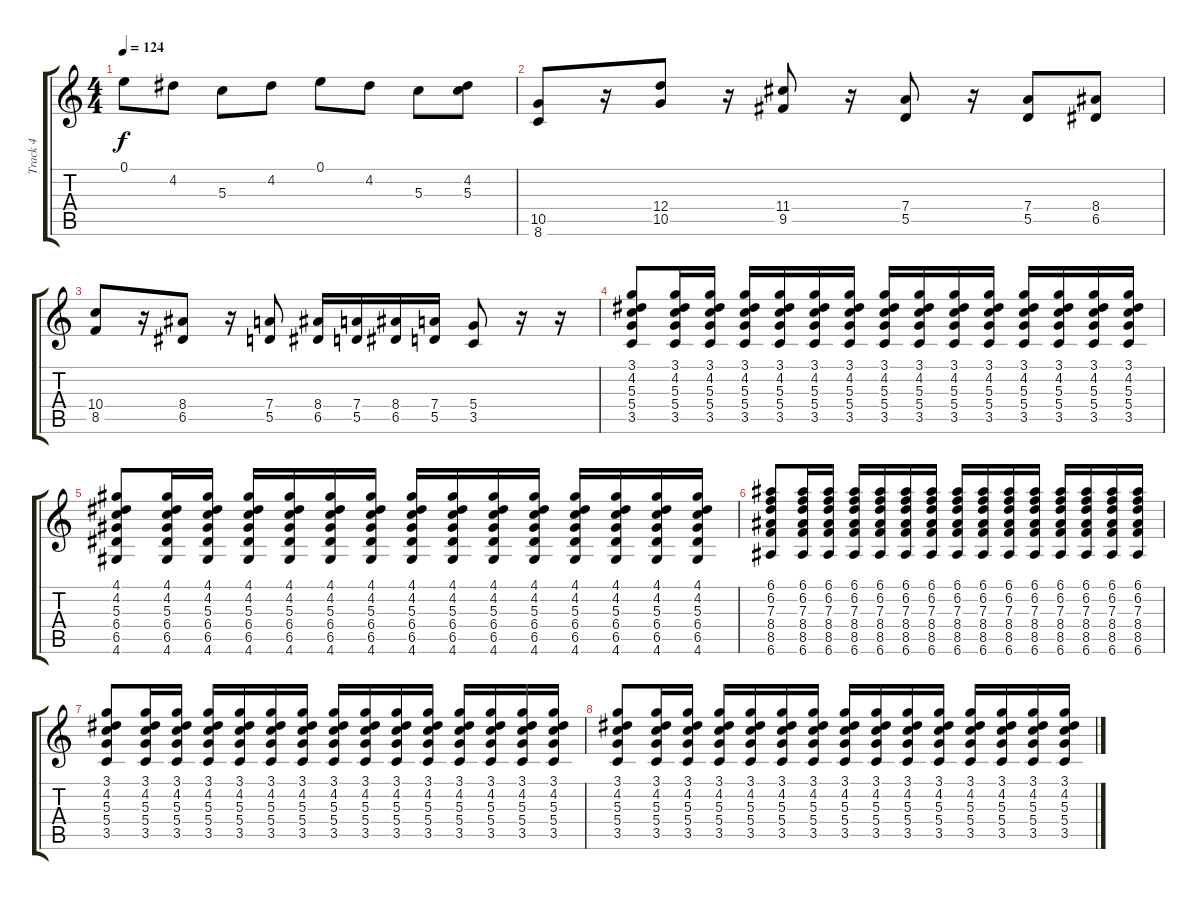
\track ("Track 4" "Track 4") {instrument overdrivenguitar}
\staff {score tabs}
\tuning (E4 B3 G3 D3 A2 E2) {hide}
\ts (4 4)
\tempo 124
\clef g2
\ks c
0.1.8{dy f} 4.2.8 5.3.8 4.2.8 0.1.8 4.2.8 5.3.8 (4.2 5.3).8 |
(10.5 8.6).8 r.16 (12.4 10.5).8 r.16 (11.4 9.5).8 r.16 (7.4 5.5).8 r.16 (7.4 5.5).8 (8.4 6.5).8 |
(10.4 8.5).8 r.16 (8.4 6.5).8 r.16 (7.4 5.5).8 (8.4 6.5).16 (7.4 5.5).16 (8.4 6.5).16 (7.4 5.5).16 (5.4 3.5).8 r.16 r.16 |
(3.1 4.2 5.3 5.4 3.5).8 (3.1 4.2 5.3 5.4 3.5).16 (3.1 4.2 5.3 5.4 3.5).16 (3.1 4.2 5.3 5.4 3.5).16 (3.1 4.2 5.3 5.4 3.5).16 (3.1 4.2 5.3 5.4 3.5).16 (3.1 4.2 5.3 5.4 3.5).16 (3.1 4.2 5.3 5.4 3.5).16 (3.1 4.2 5.3 5.4 3.5).16 (3.1 4.2 5.3 5.4 3.5).16 (3.1 4.2 5.3 5.4 3.5).16 (3.1 4.2 5.3 5.4 3.5).16 (3.1 4.2 5.3 5.4 3.5).16 (3.1 4.2 5.3 5.4 3.5).16 (3.1 4.2 5.3 5.4 3.5).16 |
(4.1 4.2 5.3 6.4 6.5 4.6).8 (4.1 4.2 5.3 6.4 6.5 4.6).16 (4.1 4.2 5.3 6.4 6.5 4.6).16 (4.1 4.2 5.3 6.4 6.5 4.6).16 (4.1 4.2 5.3 6.4 6.5 4.6).16 (4.1 4.2 5.3 6.4 6.5 4.6).16 (4.1 4.2 5.3 6.4 6.5 4.6).16 (4.1 4.2 5.3 6.4 6.5 4.6).16 (4.1 4.2 5.3 6.4 6.5 4.6).16 (4.1 4.2 5.3 6.4 6.5 4.6).16 (4.1 4.2 5.3 6.4 6.5 4.6).16 (4.1 4.2 5.3 6.4 6.5 4.6).16 (4.1 4.2 5.3 6.4 6.5 4.6).16 (4.1 4.2 5.3 6.4 6.5 4.6).16 (4.1 4.2 5.3 6.4 6.5 4.6).16 |
(6.1 6.2 7.3 8.4 8.5 6.6).8 (6.1 6.2 7.3 8.4 8.5 6.6).16 (6.1 6.2 7.3 8.4 8.5 6.6).16 (6.1 6.2 7.3 8.4 8.5 6.6).16 (6.1 6.2 7.3 8.4 8.5 6.6).16 (6.1 6.2 7.3 8.4 8.5 6.6).16 (6.1 6.2 7.3 8.4 8.5 6.6).16 (6.1 6.2 7.3 8.4 8.5 6.6).16 (6.1 6.2 7.3 8.4 8.5 6.6).16 (6.1 6.2 7.3 8.4 8.5 6.6).16 (6.1 6.2 7.3 8.4 8.5 6.6).16 (6.1 6.2 7.3 8.4 8.5 6.6).16 (6.1 6.2 7.3 8.4 8.5 6.6).16 (6.1 6.2 7.3 8.4 8.5 6.6).16 (6.1 6.2 7.3 8.4 8.5 6.6).16 |
(3.1 4.2 5.3 5.4 3.5).8 (3.1 4.2 5.3 5.4 3.5).16 (3.1 4.2 5.3 5.4 3.5).16 (3.1 4.2 5.3 5.4 3.5).16 (3.1 4.2 5.3 5.4 3.5).16 (3.1 4.2 5.3 5.4 3.5).16 (3.1 4.2 5.3 5.4 3.5).16 (3.1 4.2 5.3 5.4 3.5).16 (3.1 4.2 5.3 5.4 3.5).16 (3.1 4.2 5.3 5.4 3.5).16 (3.1 4.2 5.3 5.4 3.5).16 (3.1 4.2 5.3 5.4 3.5).16 (3.1 4.2 5.3 5.4 3.5).16 (3.1 4.2 5.3 5.4 3.5).16 (3.1 4.2 5.3 5.4 3.5).16 |
(3.1 4.2 5.3 5.4 3.5).8 (3.1 4.2 5.3 5.4 3.5).16 (3.1 4.2 5.3 5.4 3.5).16 (3.1 4.2 5.3 5.4 3.5).16 (3.1 4.2 5.3 5.4 3.5).16 (3.1 4.2 5.3 5.4 3.5).16 (3.1 4.2 5.3 5.4 3.5).16 (3.1 4.2 5.3 5.4 3.5).16 (3.1 4.2 5.3 5.4 3.5).16 (3.1 4.2 5.3 5.4 3.5).16 (3.1 4.2 5.3 5.4 3.5).16 (3.1 4.2 5.3 5.4 3.5).16 (3.1 4.2 5.3 5.4 3.5).16 (3.1 4.2 5.3 5.4 3.5).16 (3.1 4.2 5.3 5.4 3.5).16
